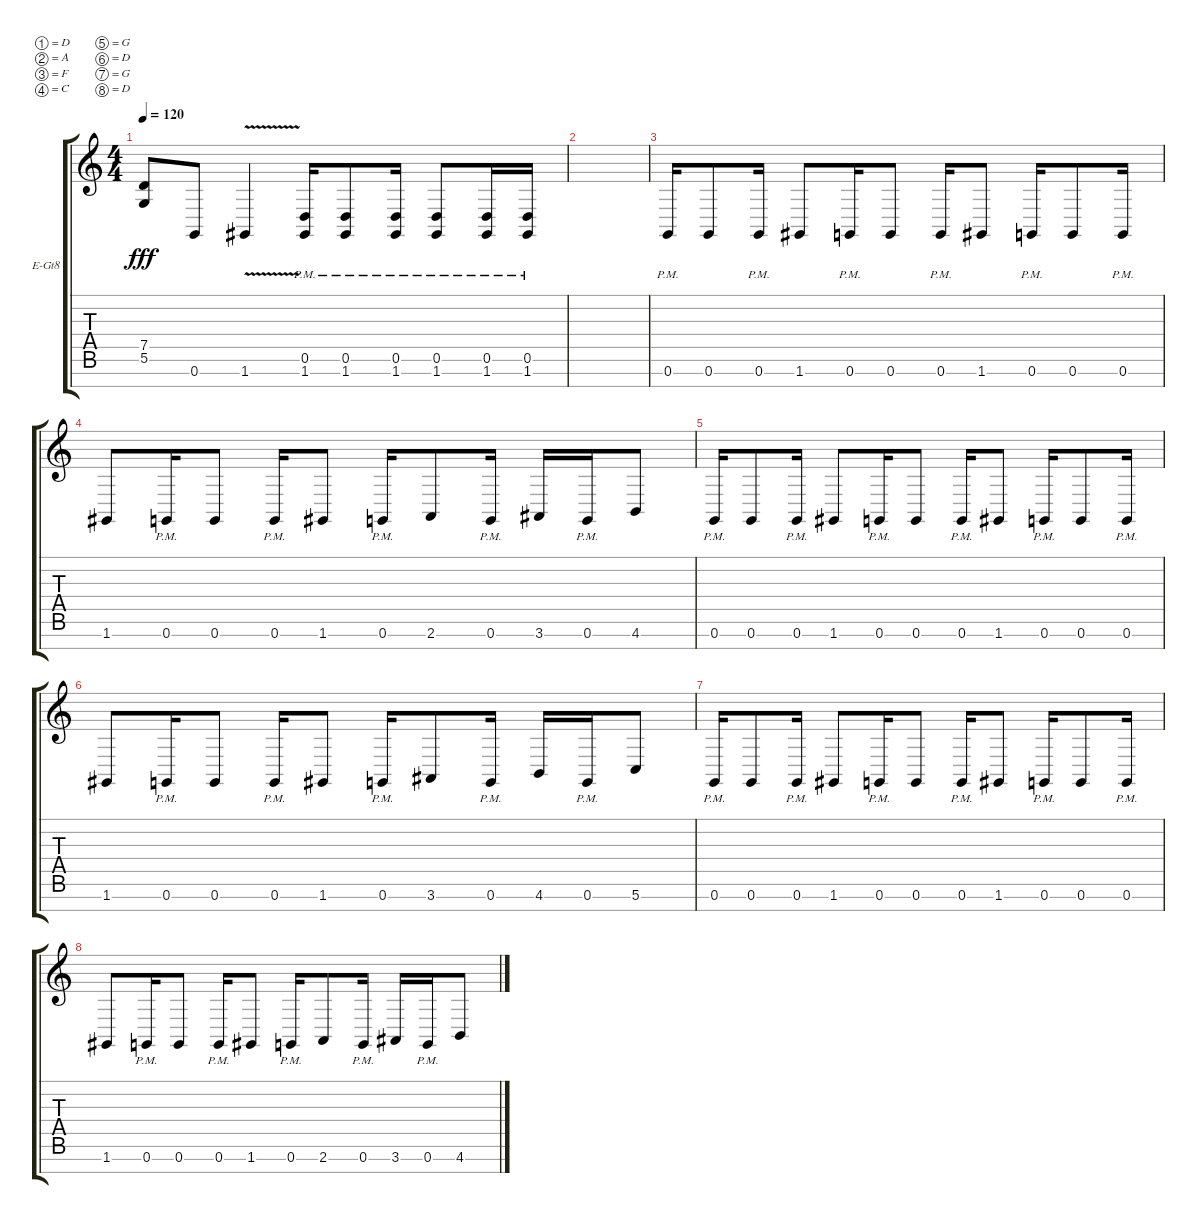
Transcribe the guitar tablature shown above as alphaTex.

\bracketExtendMode groupsimilarinstruments
\firstSystemTrackNameOrientation horizontal
\otherSystemsTrackNameOrientation horizontal
\track ("Jae" "E-Gt8") {instrument distortionguitar}
\staff {score tabs}
\tuning (D4 A3 F3 C3 G2 D2 G1 D1)
\ts (4 4)
\tempo 120
\clef g2
\ks c
(7.5 5.6).8{dy fff} 0.7.8 1.7{v}.4 (1.7{pm} 0.6{pm}).16 (1.7{pm} 0.6{pm}).8 (1.7{pm} 0.6{pm}).16 (1.7{pm} 0.6{pm}).8 (1.7{pm} 0.6{pm}).16 (1.7{pm} 0.6{pm}).16 |
|
0.7{pm}.16 0.7.8 0.7{pm}.16 1.7.8 0.7{pm}.16 0.7.8 0.7{pm}.16 1.7.8 0.7{pm}.16 0.7.8 0.7{pm}.16 |
1.7.8 0.7{pm}.16 0.7.8 0.7{pm}.16 1.7.8 0.7{pm}.16 2.7.8 0.7{pm}.16 3.7.16 0.7{pm}.16 4.7.8 |
0.7{pm}.16 0.7.8 0.7{pm}.16 1.7.8 0.7{pm}.16 0.7.8 0.7{pm}.16 1.7.8 0.7{pm}.16 0.7.8 0.7{pm}.16 |
1.7.8 0.7{pm}.16 0.7.8 0.7{pm}.16 1.7.8 0.7{pm}.16 3.7.8 0.7{pm}.16 4.7.16 0.7{pm}.16 5.7.8 |
0.7{pm}.16 0.7.8 0.7{pm}.16 1.7.8 0.7{pm}.16 0.7.8 0.7{pm}.16 1.7.8 0.7{pm}.16 0.7.8 0.7{pm}.16 |
1.7.8 0.7{pm}.16 0.7.8 0.7{pm}.16 1.7.8 0.7{pm}.16 2.7.8 0.7{pm}.16 3.7.16 0.7{pm}.16 4.7.8
